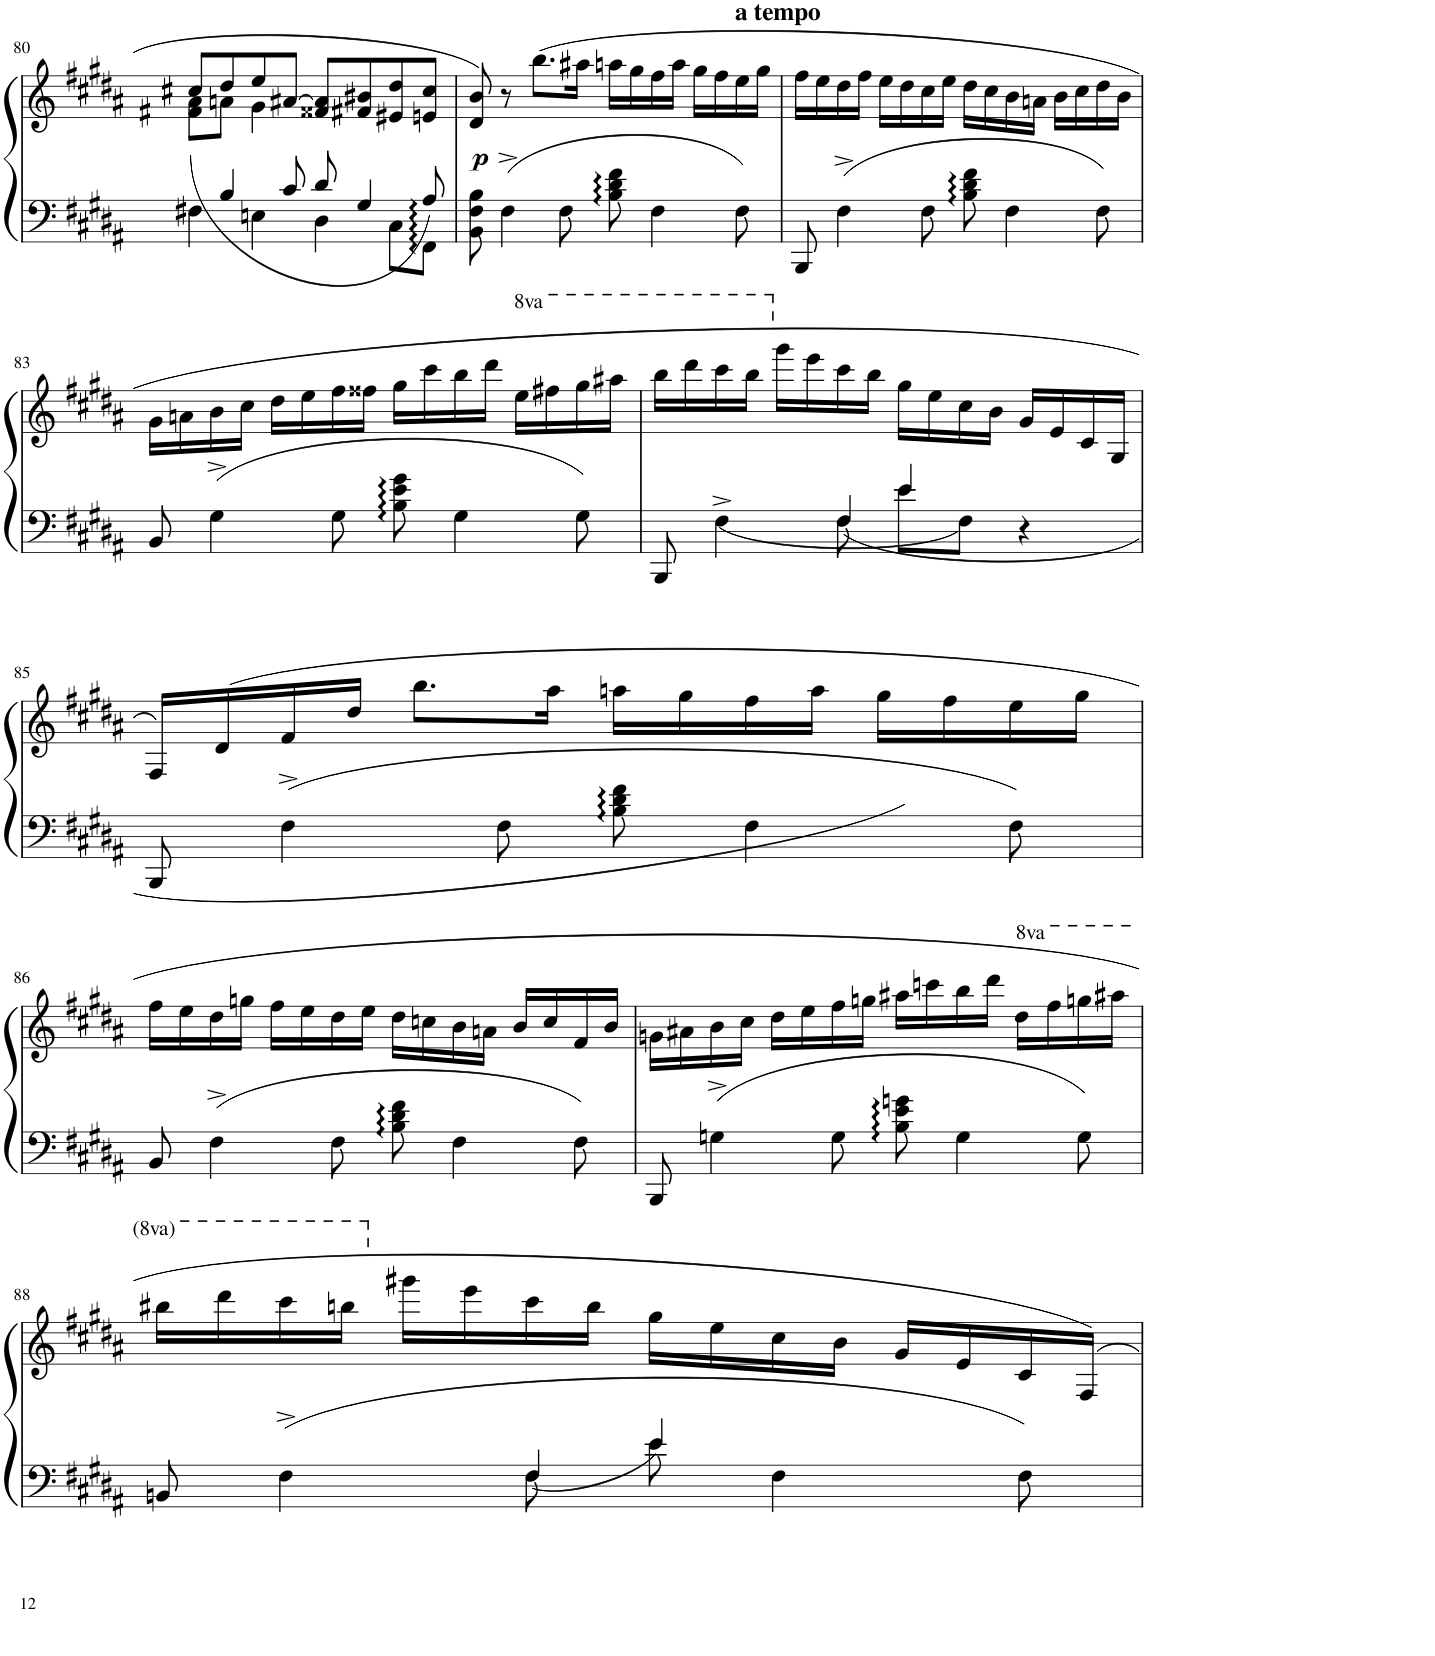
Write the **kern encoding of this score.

**kern	**kern	**dynam
*part1	*part1	*part1
*staff2	*staff1	*staff1/2
*I"Piano	*	*
*I'Pno	*	*
!!LO:PB:g=z
*clefF4	*clefG2	*
*k[f#c#g#d#a#]	*k[f#c#g#d#a#]	*
*M4/4	*M4/4	*
*met(c)	*met(c)	*
=80	=80	=80
*^	*^	*
4F#X\	8ryy	8cc#X/L	(8f#X\ 8a#\L	.
.	4B/	8dd#/	8an\J	.
4En\	.	8ee/	4g#\	.
.	8c#/	[8a#X/J	.	.
4D#\	8d#/	8f##X/ 8a#/]L	2ryy	.
.	4G#/	8f#X/ 8b#X/	.	.
8C#\L	.	8e#X/ 8dd#/	.	.
8FF#\J	8A#/)	8en/ 8cc#/J	.	.
*	*	*v	*v	*
=81	=81	=81	=81
!	!	!	!LO:DY:b
*v	*v	*	*
8BB\ 8F#\ 8B\	8d#/ 8b/	p
4F#^\	8r	.
.	(8.bb\L	.
8F#\	.	.
.	16aa#X\Jk	.
8B\' 8d#\' 8f#\'	16aan\LL	.
.	16gg#\	.
4F#\	16ff#\	.
.	16aa\JJ	.
.	16gg#\LL	.
.	16ff#\	.
!	!LO:TX:a:B:t=a tempo	!
8F#\	16ee\	.
.	16gg#\JJ	.
=82	=82	=82
8BBB/	16ff#\LL	.
.	16ee\	.
4F#^\	16dd#\	.
.	16ff#\JJ	.
.	16ee\LL	.
.	16dd#\	.
8F#\	16cc#\	.
.	16ee\JJ	.
8B\' 8d#\' 8f#\'	16dd#\LL	.
.	16cc#\	.
4F#\	16b\	.
.	16an\JJ	.
.	16b\LL	.
.	16cc#\	.
8F#\	16dd#\	.
.	16b\JJ	.
!!LO:LB:g=z
=83	=83	=83
8BB/	16g#\LL	.
.	16an\	.
4G#^\	16b\	.
.	16cc#\JJ	.
.	16dd#\LL	.
.	16ee\	.
8G#\	16ff#\	.
.	16ff##X\JJ	.
8B\' 8e\' 8g#\'	16gg#\LL	.
.	16ccc#\	.
4G#\	16bb\	.
.	16ddd#\JJ	.
*	*8va	*
.	16eee\LL	.
.	16fff#X\	.
8G#\	16ggg#\	.
.	16aaa#X\JJ	.
=84	=84	=84
*^	*	*
*	*^	*	*
8BBB/	2ryy	4.ryy	16bbb\LL	.
.	.	.	16dddd#\	.
4F#^\	.	.	16cccc#\	.
.	.	.	16bbb\JJ	.
*	*	*	*X8va	*
.	.	.	16ggg#\LL	.
.	.	.	16eee\	.
8F#\	.	4F#/	16ccc#\	.
.	.	.	16bb\JJ	.
4e/	8e\L	.	16gg#\LL	.
.	.	.	16ee\	.
.	8F#\J	4.ryy	16cc#\	.
.	.	.	16b\JJ	.
4r	4ryy	.	16g#/LL	.
.	.	.	16e/	.
.	.	.	16c#/	.
.	.	.	16G#/JJ	.
*v	*v	*v	*	*
!!LO:LB:g=z
=85	=85	=85
8BBB/	16F#/LL)	.
.	(16d#/	.
4F#^\	16f#/	.
.	16dd#/JJ	.
.	8.bb\L	.
8F#\	.	.
.	16aa#\Jk	.
8B\' 8d#\' 8f#\'	16aan\LL	.
.	16gg#\	.
4F#\	16ff#\	.
.	16aa\JJ	.
.	16gg#\LL	.
.	16ff#\	.
8F#\	16ee\	.
.	16gg#\JJ	.
!!LO:LB:g=z
=86	=86	=86
8BB/	16ff#\LL	.
.	16ee\	.
4F#^\	16dd#\	.
.	16ggn\JJ	.
.	16ff#\LL	.
.	16ee\	.
8F#\	16dd#\	.
.	16ee\JJ	.
8B\' 8d#\' 8f#\'	16dd#\LL	.
.	16ccn\	.
4F#\	16b\	.
.	16an\JJ	.
.	16b/LL	.
.	16cc/	.
8F#\	16f#/	.
.	16b/JJ	.
=87	=87	=87
8BBB/	16gn\LL	.
.	16a#X\	.
4Gn^\	16b\	.
.	16cc#\JJ	.
.	16dd#\LL	.
.	16ee\	.
8G\	16ff#\	.
.	16ggn\JJ	.
8B\' 8e\' 8gn\'	16aa#X\LL	.
.	16cccn\	.
4G\	16bb\	.
.	16ddd#\JJ	.
*	*8va	*
.	16eee\LL	.
.	16fff#\	.
8G\	16gggn\	.
.	16aaa#X\JJ	.
!!LO:LB:g=z
=88	=88	=88
*^	*	*
*	*^	*	*
8BBn/	4.ryy	2ryy	16bbb#X\LL	.
.	.	.	16dddd#\	.
4F#^\	.	.	16cccc#\	.
.	.	.	16bbbn\JJ	.
*	*	*	*X8va	*
.	.	.	16ggg#X\LL	.
.	.	.	16eee\	.
8F#\	4F#/	.	16ccc#\	.
.	.	.	16bb\JJ	.
8e\	.	4e/	16gg#\LL	.
.	.	.	16ee\	.
4F#\	4.ryy	.	16cc#\	.
.	.	.	16b\JJ	.
.	.	4ryy	16g#/LL	.
.	.	.	16e/	.
8F#\	.	.	16c#/	.
.	.	.	16F#/JJ)	.
*v	*v	*v	*	*
=	=	=
*-	*-	*-
